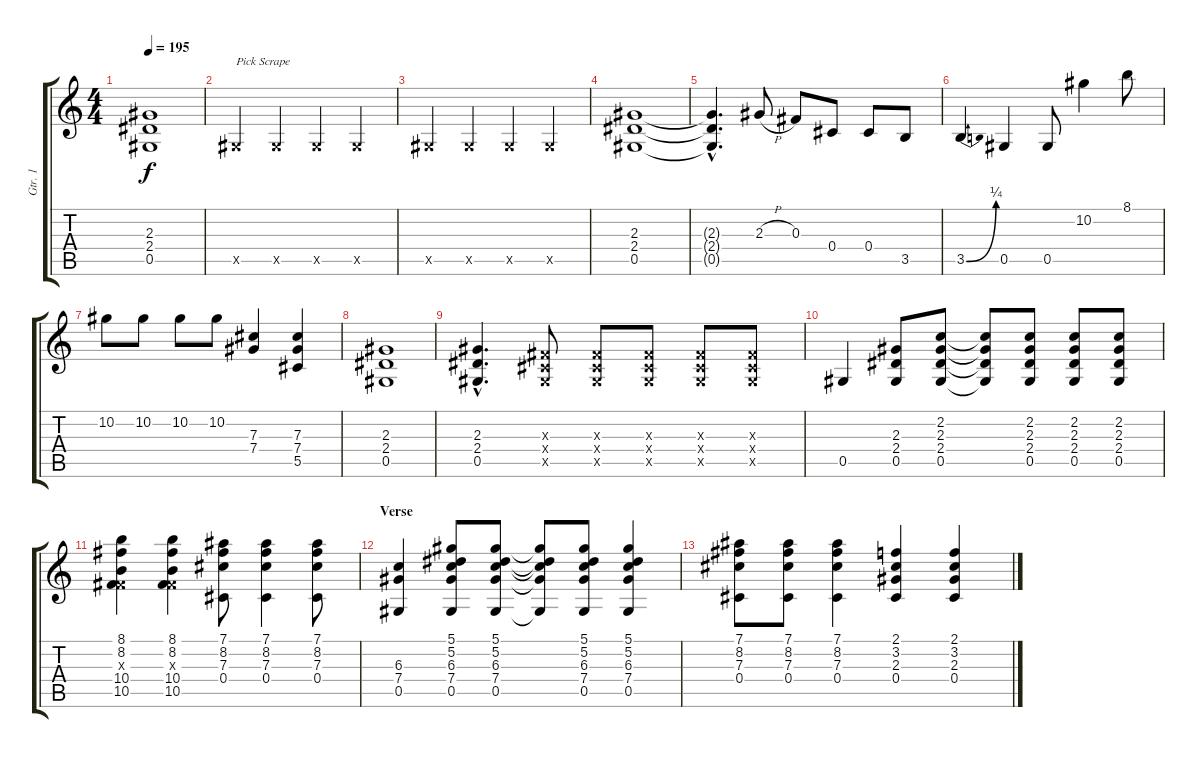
\track ("Gtr. 1" "Gtr. 1") {instrument acousticguitarsteel}
\staff {score tabs}
\tuning (Eb4 Bb3 Gb3 Db3 Ab2 Eb2) {hide}
\ts (4 4)
\tempo 195
\clef g2
\ks c
(2.3{t} 2.4{t} 0.5{t}).1{dy f} |
0.5{x}.4{txt "Pick Scrape "} 0.5{x}.4 0.5{x}.4 0.5{x}.4 |
0.5{x}.4 0.5{x}.4 0.5{x}.4 0.5{x}.4 |
(2.3 2.4 0.5).1 |
(2.3{hac t} 2.4{hac t} 0.5{hac t}).4{d} 2.3{h}.8 0.3.8 0.4.8 0.4.8 3.5.8 |
3.5{be (bend 0 0 60 1)}.4 0.5.4 0.5.8 10.2.4 8.1.8 |
10.2.8 10.2.8 10.2.8 10.2.8 (7.3 7.4).4 (7.3 7.4 5.5).4 |
(2.3 2.4 0.5).1 |
(2.3{hac} 2.4{hac} 0.5{hac}).4{d} (0.3{x} 0.4{x} 0.5{x}).8 (0.3{x} 0.4{x} 0.5{x}).8 (0.3{x} 0.4{x} 0.5{x}).8 (0.3{x} 0.4{x} 0.5{x}).8 (0.3{x} 0.4{x} 0.5{x}).8 |
0.5.4 (2.3 2.4 0.5).8 (2.2 2.3 2.4 0.5).8 (2.2{t} 2.3{t} 2.4{t} 0.5{t}).8 (2.2 2.3 2.4 0.5).8 (2.2 2.3 2.4 0.5).8 (2.2 2.3 2.4 0.5).8 |
(8.1 8.2 0.3{x} 10.4 10.5).4 (8.1 8.2 0.3{x} 10.4 10.5).4 (7.1 8.2 7.3 0.4).8 (7.1 8.2 7.3 0.4).4 (7.1 8.2 7.3 0.4).8 |
\section ("" "Verse")
(6.3 7.4 0.5).4 (5.1 5.2 6.3 7.4 0.5).8 (5.1 5.2 6.3 7.4 0.5).8 (5.1{t} 5.2{t} 6.3{t} 7.4{t} 0.5{t}).8 (5.1 5.2 6.3 7.4 0.5).8 (5.1 5.2 6.3 7.4 0.5).4 |
(7.1 8.2 7.3 0.4).8 (7.1 8.2 7.3 0.4).8 (7.1 8.2 7.3 0.4).4 (2.1 3.2 2.3 0.4).4 (2.1 3.2 2.3 0.4).4
